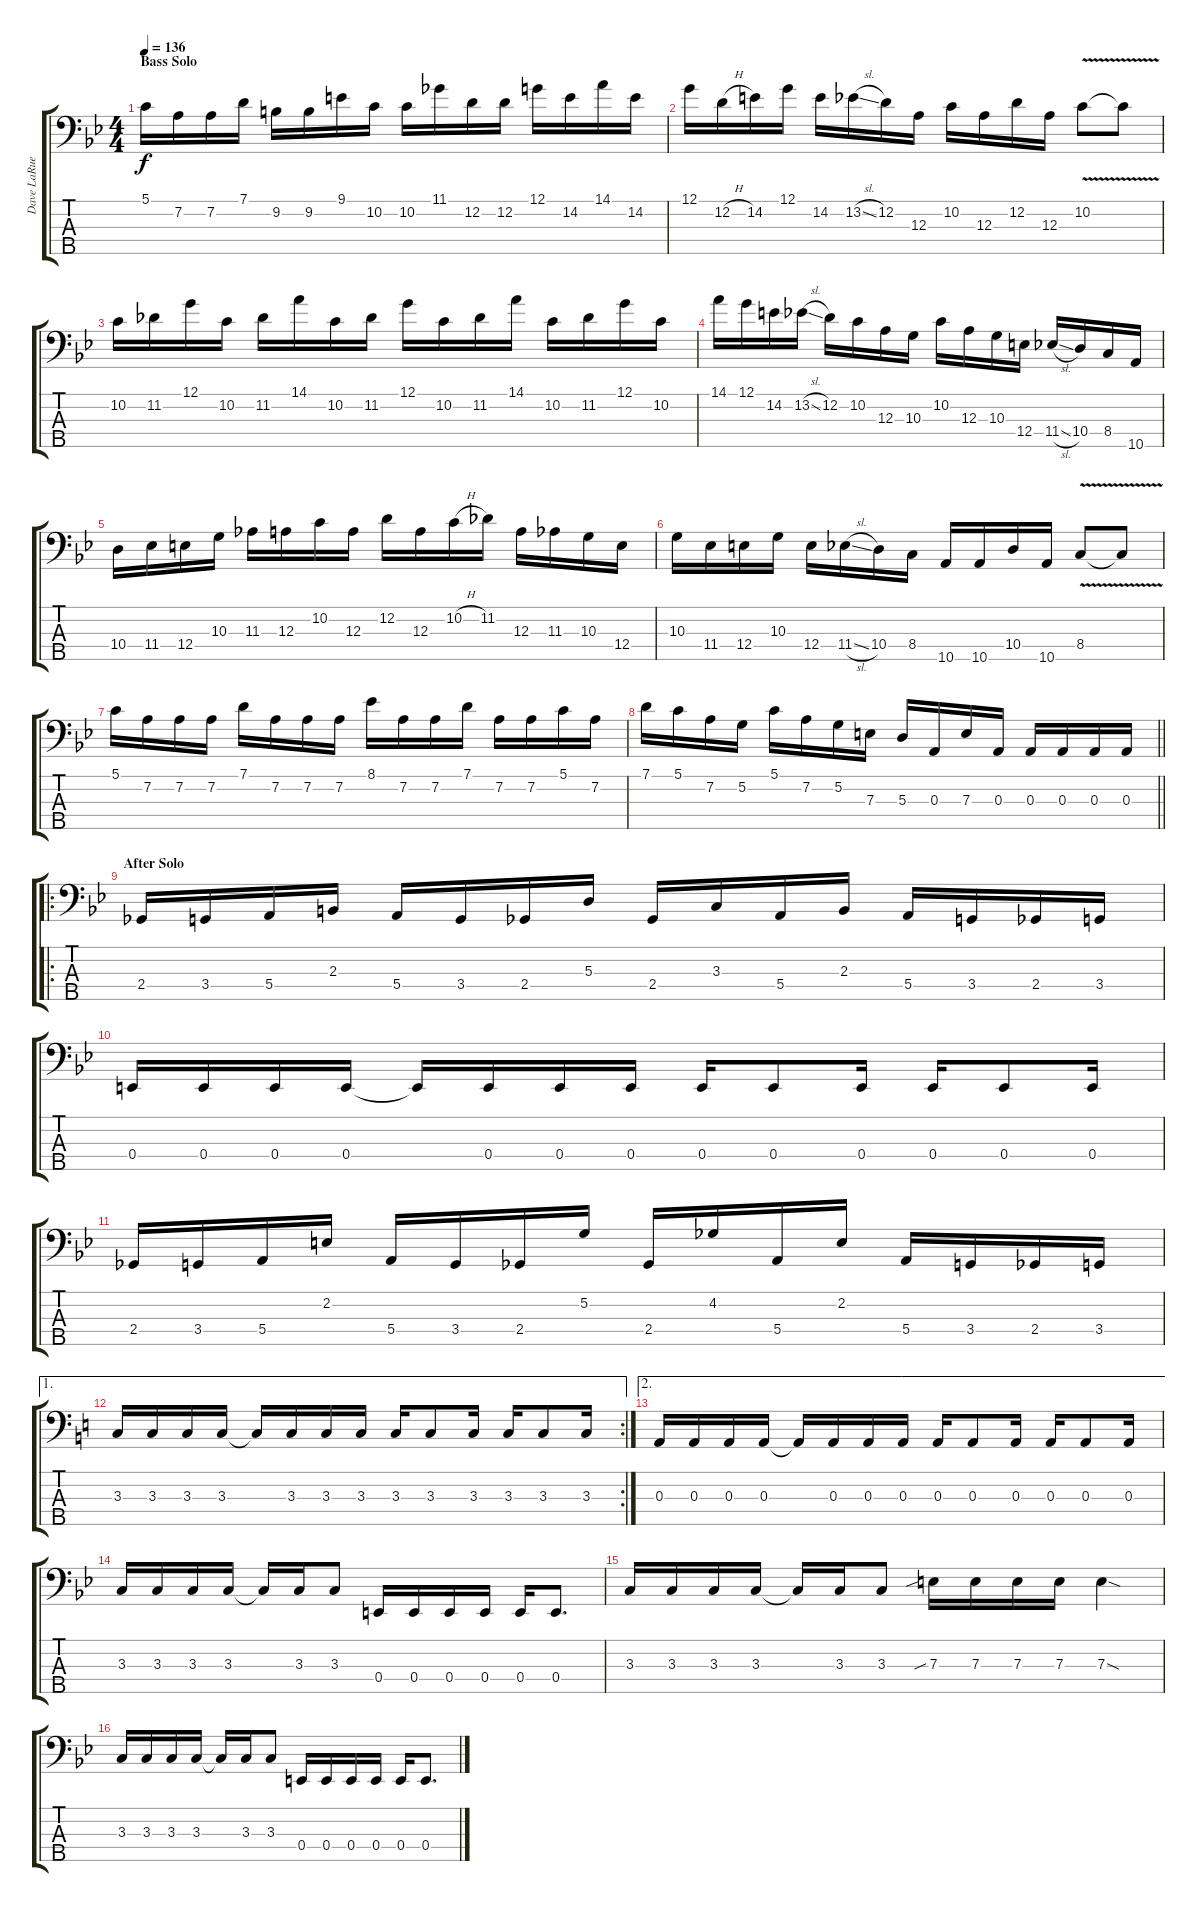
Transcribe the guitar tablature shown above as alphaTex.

\track ("Dave LaRue" "Dave LaRue") {instrument electricbassfinger}
\staff {score tabs}
\tuning (G2 D2 A1 E1 B0) {hide}
\ts (4 4)
\section ("" "Bass Solo")
\tempo 136
\clef f4
\ks bb
5.1.16{dy f volume 16} 7.2.16 7.2.16 7.1.16 9.2.16 9.2.16 9.1.16 10.2.16 10.2.16 11.1.16 12.2.16 12.2.16 12.1.16 14.2.16 14.1.16 14.2.16 |
12.1.16 12.2{h}.16 14.2.16 12.1.16 14.2.16 13.2{sl}.16 12.2.16 12.3.16 10.2.16 12.3.16 12.2.16 12.3.16 10.2{v}.8 10.2{t}.8 |
10.2.16 11.2.16 12.1.16 10.2.16 11.2.16 14.1.16 10.2.16 11.2.16 12.1.16 10.2.16 11.2.16 14.1.16 10.2.16 11.2.16 12.1.16 10.2.16 |
14.1.16 12.1.16 14.2.16 13.2{sl}.16 12.2.16 10.2.16 12.3.16 10.3.16 10.2.16 12.3.16 10.3.16 12.4.16 11.4{sl}.16 10.4.16 8.4.16 10.5.16 |
10.4.16 11.4.16 12.4.16 10.3.16 11.3.16 12.3.16 10.2.16 12.3.16 12.2.16 12.3.16 10.2{h}.16 11.2.16 12.3.16 11.3.16 10.3.16 12.4.16 |
10.3.16 11.4.16 12.4.16 10.3.16 12.4.16 11.4{sl}.16 10.4.16 8.4.16 10.5.16 10.5.16 10.4.16 10.5.16 8.4{v}.8 8.4{t}.8 |
5.1.16 7.2.16 7.2.16 7.2.16 7.1.16 7.2.16 7.2.16 7.2.16 8.1.16 7.2.16 7.2.16 7.1.16 7.2.16 7.2.16 5.1.16 7.2.16 |
\barLineRight lightlight
7.1.16 5.1.16 7.2.16 5.2.16 5.1.16 7.2.16 5.2.16 7.3.16 5.3.16 0.3.16 7.3.16 0.3.16 0.3.16 0.3.16 0.3.16 0.3.16 |
\ro
\section ("" "After Solo")
2.4.16{volume 14} 3.4.16 5.4.16 2.3.16 5.4.16 3.4.16 2.4.16 5.3.16 2.4.16 3.3.16 5.4.16 2.3.16 5.4.16 3.4.16 2.4.16 3.4.16 |
0.4.16 0.4.16 0.4.16 0.4.16 0.4{t}.16 0.4.16 0.4.16 0.4.16 0.4.16 0.4.8 0.4.16 0.4.16 0.4.8 0.4.16 |
2.4.16 3.4.16 5.4.16 2.2.16 5.4.16 3.4.16 2.4.16 5.2.16 2.4.16 4.2.16 5.4.16 2.2.16 5.4.16 3.4.16 2.4.16 3.4.16 |
\ae 1
\rc 2
\ks c
3.3.16 3.3.16 3.3.16 3.3.16 3.3{t}.16 3.3.16 3.3.16 3.3.16 3.3.16 3.3.8 3.3.16 3.3.16 3.3.8 3.3.16 |
\ae 2
0.3.16 0.3.16 0.3.16 0.3.16 0.3{t}.16 0.3.16 0.3.16 0.3.16 0.3.16 0.3.8 0.3.16 0.3.16 0.3.8 0.3.16 |
\ks bb
3.3.16 3.3.16 3.3.16 3.3.16 3.3{t}.16 3.3.16 3.3.8 0.4.16 0.4.16 0.4.16 0.4.16 0.4.16 0.4.8{d} |
3.3.16 3.3.16 3.3.16 3.3.16 3.3{t}.16 3.3.16 3.3.8 7.3{sib}.16 7.3.16 7.3.16 7.3.16 7.3{sod}.4 |
3.3.16 3.3.16 3.3.16 3.3.16 3.3{t}.16 3.3.16 3.3.8 0.4.16 0.4.16 0.4.16 0.4.16 0.4.16 0.4.8{d}
